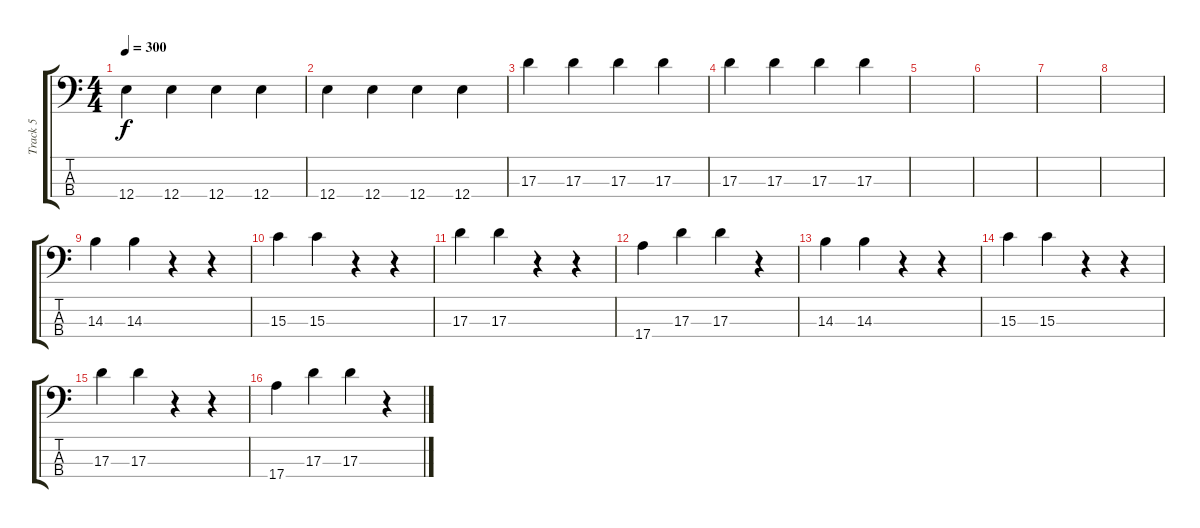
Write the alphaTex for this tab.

\track ("Track 5" "Track 5") {instrument electricbassfinger}
\staff {score tabs}
\tuning (G2 D2 A1 E1) {hide}
\ts (4 4)
\tempo 300
\clef f4
\ks c
12.4.4{dy f} 12.4.4 12.4.4 12.4.4 |
12.4.4 12.4.4 12.4.4 12.4.4 |
17.3.4 17.3.4 17.3.4 17.3.4 |
17.3.4 17.3.4 17.3.4 17.3.4 |
|
|
|
|
14.3.4 14.3.4 r.4 r.4 |
15.3.4 15.3.4 r.4 r.4 |
17.3.4 17.3.4 r.4 r.4 |
17.4.4 17.3.4 17.3.4 r.4 |
14.3.4 14.3.4 r.4 r.4 |
15.3.4 15.3.4 r.4 r.4 |
17.3.4 17.3.4 r.4 r.4 |
17.4.4 17.3.4 17.3.4 r.4
